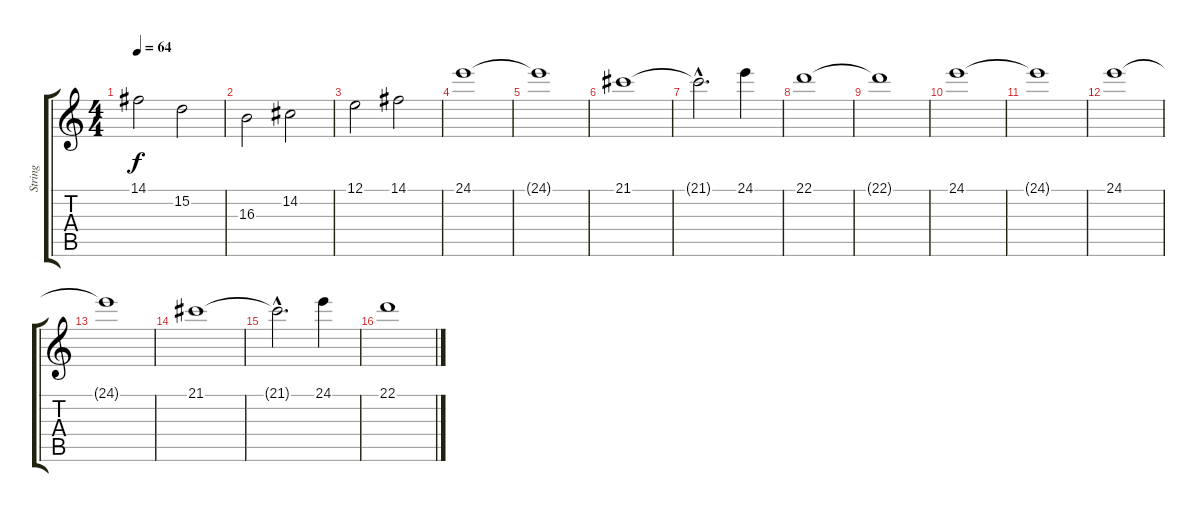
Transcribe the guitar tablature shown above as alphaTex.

\track ("String" "String") {instrument synthstrings2}
\staff {score tabs}
\tuning (E4 B3 G3 D3 A2 E2) {hide}
\ts (4 4)
\tempo 64
\clef g2
\ks c
14.1.2{dy f} 15.2.2 |
16.3.2 14.2.2 |
12.1.2 14.1.2 |
24.1.1 |
24.1{t}.1 |
21.1.1 |
21.1{hac t}.2{d} 24.1.4 |
22.1.1 |
22.1{t}.1 |
24.1.1 |
24.1{t}.1 |
24.1.1 |
24.1{t}.1 |
21.1.1 |
21.1{hac t}.2{d} 24.1.4 |
22.1.1
